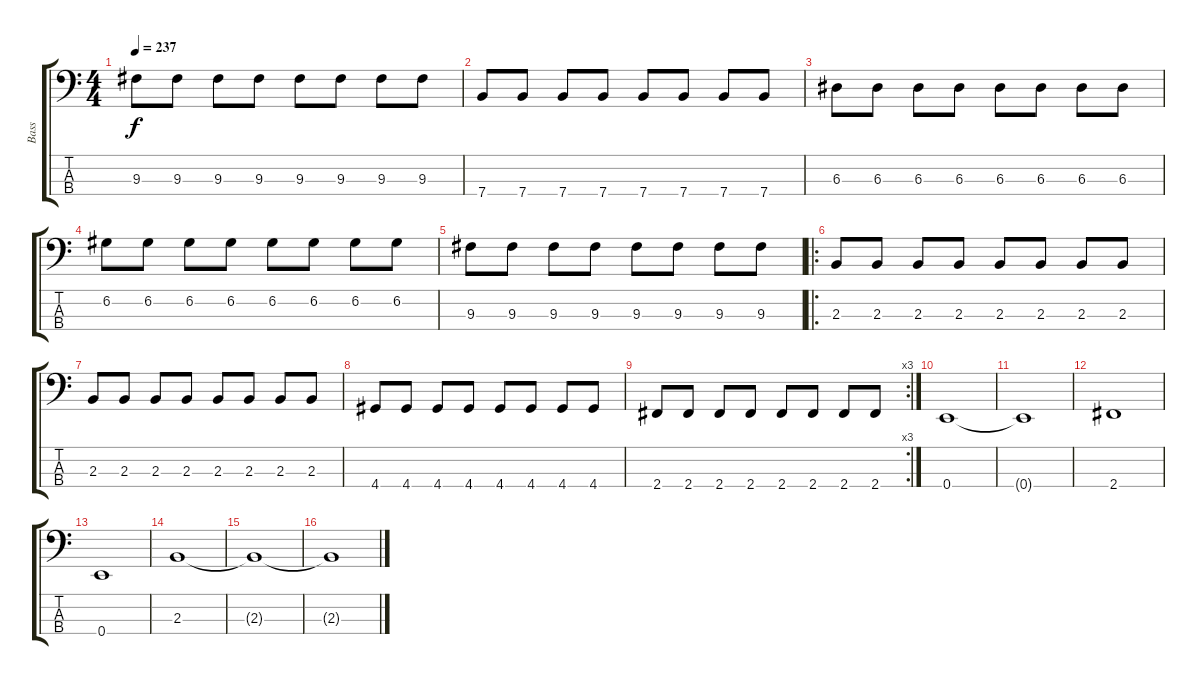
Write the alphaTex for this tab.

\track ("Bass" "Bass") {instrument electricbasspick}
\staff {score tabs}
\tuning (G2 D2 A1 E1) {hide}
\ts (4 4)
\tempo 237
\clef f4
\ks c
9.3.8{dy f} 9.3.8 9.3.8 9.3.8 9.3.8 9.3.8 9.3.8 9.3.8 |
7.4.8 7.4.8 7.4.8 7.4.8 7.4.8 7.4.8 7.4.8 7.4.8 |
6.3.8 6.3.8 6.3.8 6.3.8 6.3.8 6.3.8 6.3.8 6.3.8 |
6.2.8 6.2.8 6.2.8 6.2.8 6.2.8 6.2.8 6.2.8 6.2.8 |
9.3.8 9.3.8 9.3.8 9.3.8 9.3.8 9.3.8 9.3.8 9.3.8 |
\ro
2.3.8 2.3.8 2.3.8 2.3.8 2.3.8 2.3.8 2.3.8 2.3.8 |
2.3.8 2.3.8 2.3.8 2.3.8 2.3.8 2.3.8 2.3.8 2.3.8 |
4.4.8 4.4.8 4.4.8 4.4.8 4.4.8 4.4.8 4.4.8 4.4.8 |
\rc 3
2.4.8 2.4.8 2.4.8 2.4.8 2.4.8 2.4.8 2.4.8 2.4.8 |
0.4.1 |
0.4{t}.1 |
2.4.1 |
0.4.1 |
2.3.1 |
2.3{t}.1 |
2.3{t}.1
